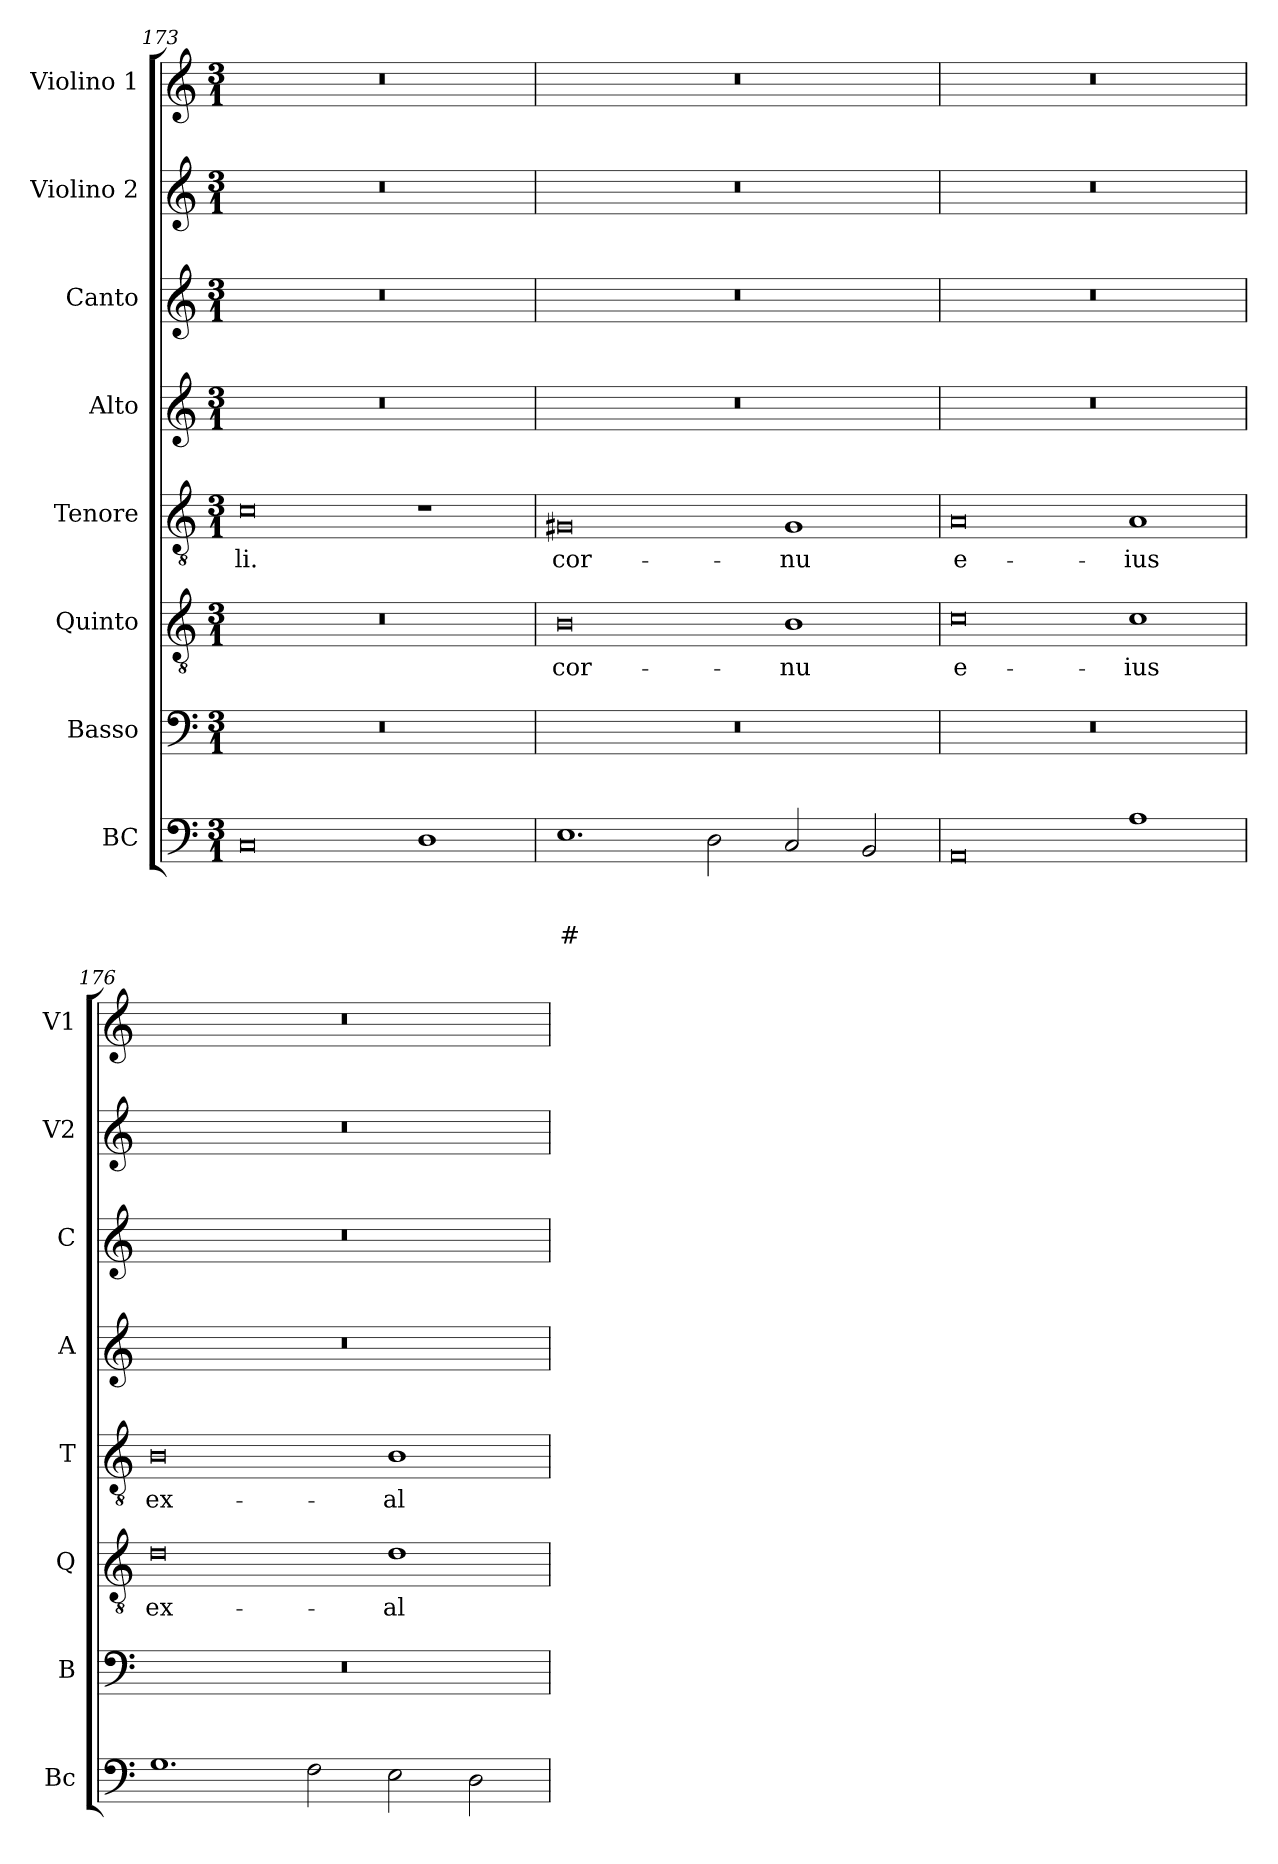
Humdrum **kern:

**kern	**text	**text	**text	**kern	**kern	**text	**kern	**text	**kern	**kern	**kern	**kern
*part8	*part8	*part8	*part8	*part7	*part6	*part6	*part5	*part5	*part4	*part3	*part2	*part1
*staff8	*staff8	*staff8	*staff8	*staff7	*staff6	*staff6	*staff5	*staff5	*staff4	*staff3	*staff2	*staff1
*I"BC	*	*	*	*I"Basso	*I"Quinto	*	*I"Tenore	*	*I"Alto	*I"Canto	*I"Violino 2	*I"Violino 1
*I'Bc	*	*	*	*I'B	*I'Q	*	*I'T	*	*I'A	*I'C	*I'V2	*I'V1
*clefF4	*	*	*	*clefF4	*clefGv2	*	*clefGv2	*	*clefG2	*clefG2	*clefG2	*clefG2
*k[]	*	*	*	*k[]	*k[]	*	*k[]	*	*k[]	*k[]	*k[]	*k[]
*C:	*	*	*	*C:	*C:	*	*C:	*	*C:	*C:	*C:	*C:
*M3/1	*	*	*	*M3/1	*M3/1	*	*M3/1	*	*M3/1	*M3/1	*M3/1	*M3/1
=173	=173	=173	=173	=173	=173	=173	=173	=173	=173	=173	=173	=173
!	!	!	!	!	!	!	!	!LO:LY:b	!	!	!	!
0C	.	.	.	0.r	0.r	.	0c	-li.	0.r	0.r	0.r	0.r
1D	.	.	.	.	.	.	1r	.	.	.	.	.
=174	=174	=174	=174	=174	=174	=174	=174	=174	=174	=174	=174	=174
!	!	!	!LO:LY:b	!	!	!LO:LY:b	!	!LO:LY:b	!	!	!	!
1.E	.	.	#	0.r	0B	cor-	0G#X	cor-	0.r	0.r	0.r	0.r
2D\	.	.	.	.	.	.	.	.	.	.	.	.
!	!	!	!	!	!	!LO:LY:b	!	!LO:LY:b	!	!	!	!
2C/	.	.	.	.	1B	-nu	1G#	-nu	.	.	.	.
2BB/	.	.	.	.	.	.	.	.	.	.	.	.
=175	=175	=175	=175	=175	=175	=175	=175	=175	=175	=175	=175	=175
!	!	!	!	!	!	!LO:LY:b	!	!LO:LY:b	!	!	!	!
0AA	.	.	.	0.r	0c	e-	0A	e-	0.r	0.r	0.r	0.r
!	!	!	!	!	!	!LO:LY:b	!	!LO:LY:b	!	!	!	!
1A	.	.	.	.	1c	-ius	1A	-ius	.	.	.	.
=176	=176	=176	=176	=176	=176	=176	=176	=176	=176	=176	=176	=176
!	!	!	!	!	!	!LO:LY:b	!	!LO:LY:b	!	!	!	!
1.G	.	.	.	0.r	0d	ex-	0B	ex-	0.r	0.r	0.r	0.r
2F\	.	.	.	.	.	.	.	.	.	.	.	.
!	!	!	!	!	!	!LO:LY:b	!	!LO:LY:b	!	!	!	!
2E\	.	.	.	.	1d	-al-	1B	-al-	.	.	.	.
2D\	.	.	.	.	.	.	.	.	.	.	.	.
=	=	=	=	=	=	=	=	=	=	=	=	=
*-	*-	*-	*-	*-	*-	*-	*-	*-	*-	*-	*-	*-
